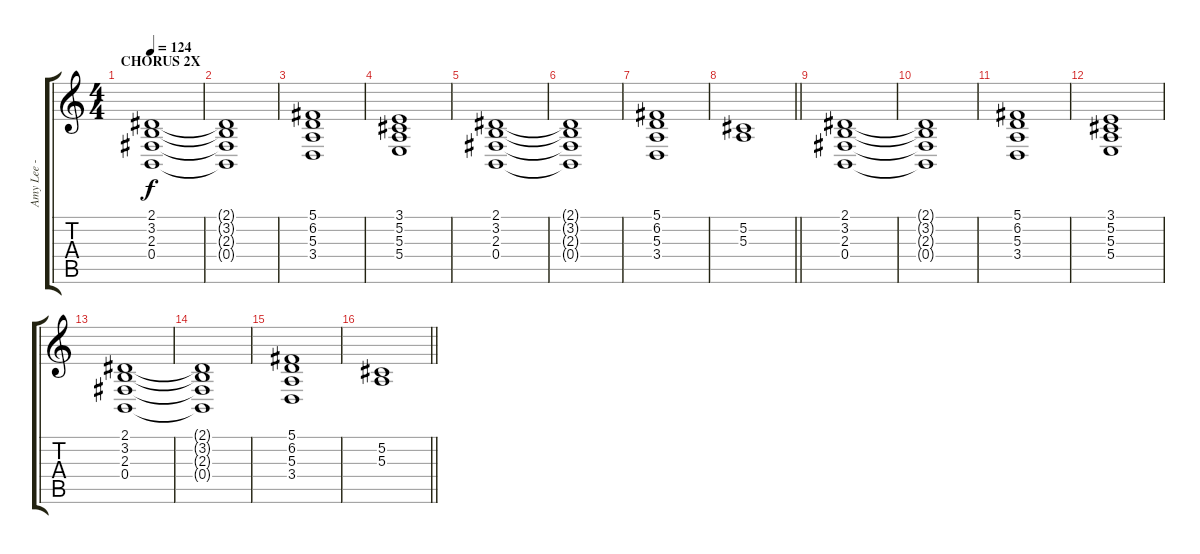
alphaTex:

\track ("Amy Lee - keyboards/effects" "Amy Lee - ") {instrument stringensemble2}
\staff {score tabs}
\tuning (Db4 Ab3 E3 B2 Gb2 B1) {hide}
\ts (4 4)
\section ("" "CHORUS 2X")
\tempo 124
\clef g2
\ks c
(2.1 3.2 2.3 0.4).1{dy f} |
(2.1{t} 3.2{t} 2.3{t} 0.4{t}).1 |
(5.1 6.2 5.3 3.4).1 |
(3.1 5.2 5.3 5.4).1 |
(2.1 3.2 2.3 0.4).1 |
(2.1{t} 3.2{t} 2.3{t} 0.4{t}).1 |
(5.1 6.2 5.3 3.4).1 |
\barLineRight lightlight
(5.2 5.3).1 |
(2.1 3.2 2.3 0.4).1 |
(2.1{t} 3.2{t} 2.3{t} 0.4{t}).1 |
(5.1 6.2 5.3 3.4).1 |
(3.1 5.2 5.3 5.4).1 |
(2.1 3.2 2.3 0.4).1 |
(2.1{t} 3.2{t} 2.3{t} 0.4{t}).1 |
(5.1 6.2 5.3 3.4).1 |
\barLineRight lightlight
(5.2 5.3).1
